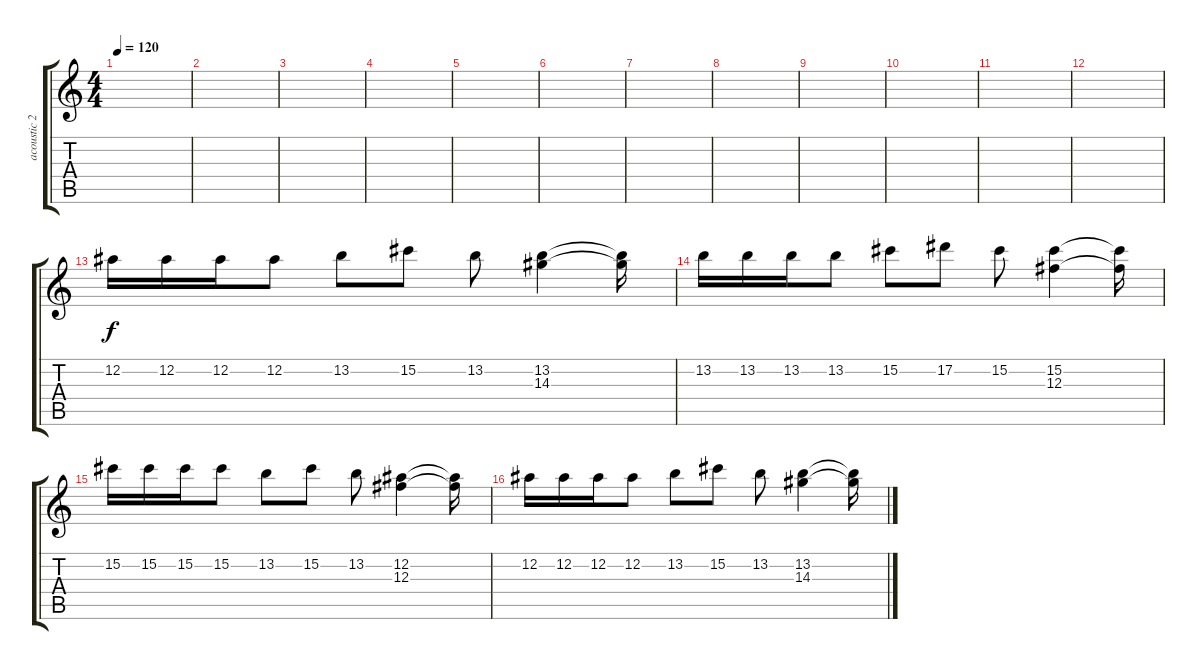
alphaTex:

\track ("acoustic 2" "acoustic 2") {instrument acousticguitarsteel}
\staff {score tabs}
\tuning (Eb4 Bb3 Gb3 Db3 Ab2 Eb2) {hide}
\ts (4 4)
\tempo 120
\clef g2
\ks c
|
|
|
|
|
|
|
|
|
|
|
|
12.2.16 12.2.16 12.2.16 12.2.8 13.2.8 15.2.8 13.2.8 (13.2 14.3).4 (13.2{t} 14.3{t}).16 |
13.2.16 13.2.16 13.2.16 13.2.8 15.2.8 17.2.8 15.2.8 (15.2 12.3).4 (15.2{t} 12.3{t}).16 |
15.2.16 15.2.16 15.2.16 15.2.8 13.2.8 15.2.8 13.2.8 (12.2 12.3).4 (12.2{t} 12.3{t}).16 |
12.2.16 12.2.16 12.2.16 12.2.8 13.2.8 15.2.8 13.2.8 (13.2 14.3).4 (13.2{t} 14.3{t}).16
